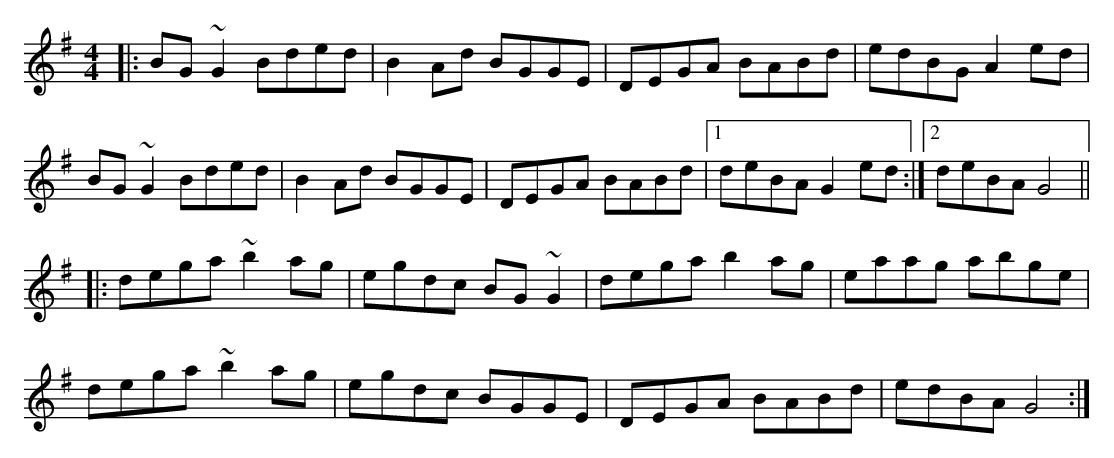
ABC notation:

X:1
M:4/4
K:G
|:BG~G2 Bded|B2Ad BGGE|DEGA BABd|edBG A2ed|
BG~G2 Bded|B2Ad BGGE|DEGA BABd|1 deBA G2ed:|2 deBA G4||
|:dega ~b2ag|egdc BG~G2|dega b2ag|eaag abge|
dega ~b2ag|egdc BGGE|DEGA BABd|edBA G4:|
